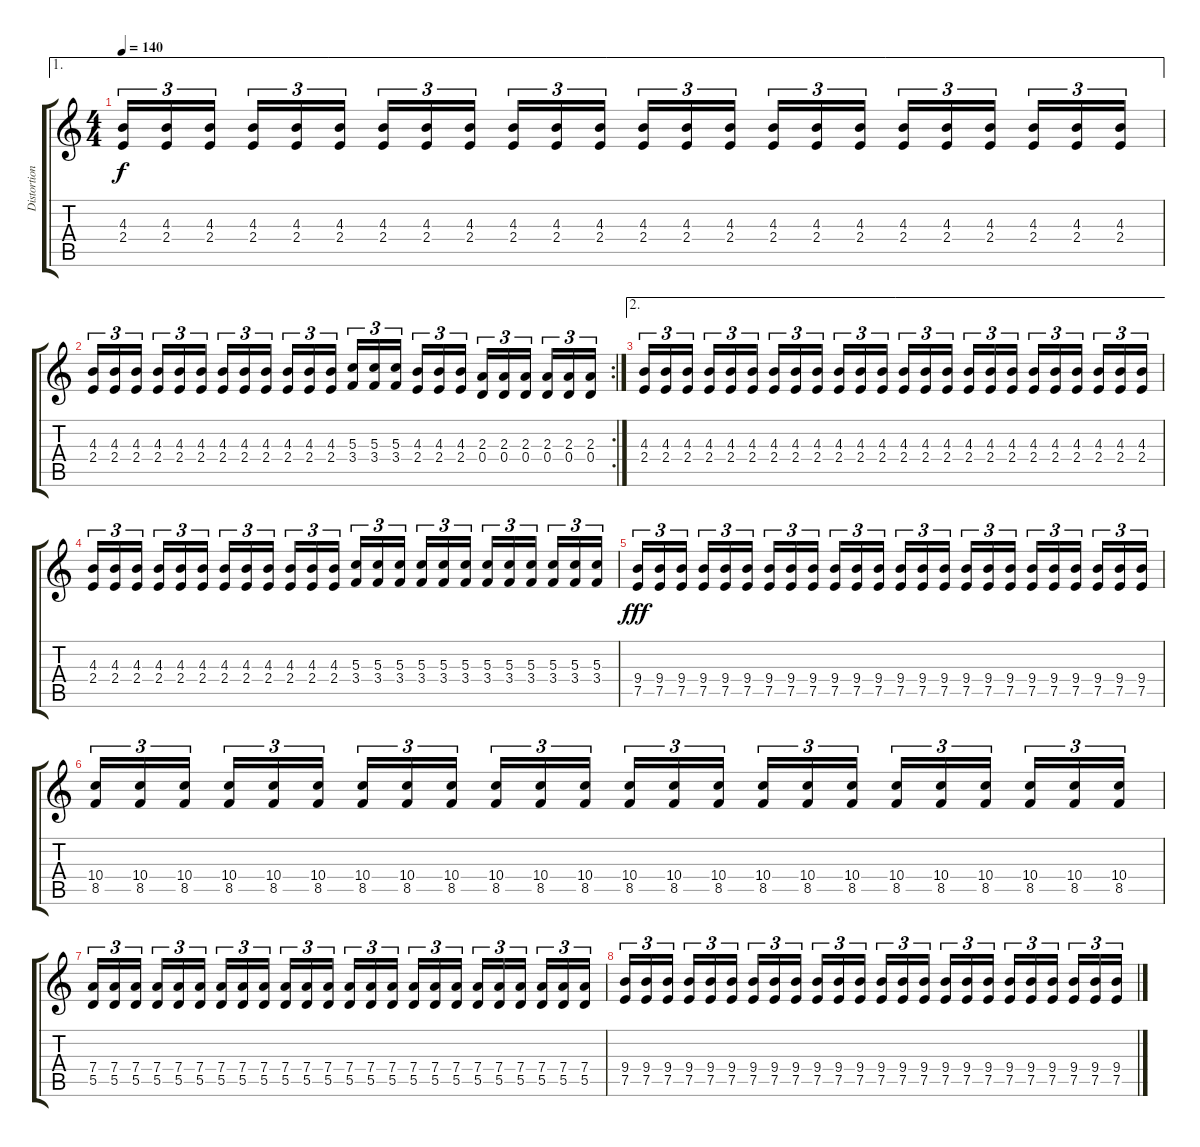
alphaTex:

\track ("Distortion guitar 1" "Distortion") {instrument distortionguitar}
\staff {score tabs}
\tuning (E4 B3 G3 D3 A2 E2) {hide}
\ae 1
\ts (4 4)
\tempo 140
\clef g2
\ks c
(4.3 2.4).16{tu (3 2) dy f} (4.3 2.4).16{tu (3 2)} (4.3 2.4).16{tu (3 2)} (4.3 2.4).16{tu (3 2)} (4.3 2.4).16{tu (3 2)} (4.3 2.4).16{tu (3 2)} (4.3 2.4).16{tu (3 2)} (4.3 2.4).16{tu (3 2)} (4.3 2.4).16{tu (3 2)} (4.3 2.4).16{tu (3 2)} (4.3 2.4).16{tu (3 2)} (4.3 2.4).16{tu (3 2)} (4.3 2.4).16{tu (3 2)} (4.3 2.4).16{tu (3 2)} (4.3 2.4).16{tu (3 2)} (4.3 2.4).16{tu (3 2)} (4.3 2.4).16{tu (3 2)} (4.3 2.4).16{tu (3 2)} (4.3 2.4).16{tu (3 2)} (4.3 2.4).16{tu (3 2)} (4.3 2.4).16{tu (3 2)} (4.3 2.4).16{tu (3 2)} (4.3 2.4).16{tu (3 2)} (4.3 2.4).16{tu (3 2)} |
\rc 2
(4.3 2.4).16{tu (3 2)} (4.3 2.4).16{tu (3 2)} (4.3 2.4).16{tu (3 2)} (4.3 2.4).16{tu (3 2)} (4.3 2.4).16{tu (3 2)} (4.3 2.4).16{tu (3 2)} (4.3 2.4).16{tu (3 2)} (4.3 2.4).16{tu (3 2)} (4.3 2.4).16{tu (3 2)} (4.3 2.4).16{tu (3 2)} (4.3 2.4).16{tu (3 2)} (4.3 2.4).16{tu (3 2)} (5.3 3.4).16{tu (3 2)} (5.3 3.4).16{tu (3 2)} (5.3 3.4).16{tu (3 2)} (4.3 2.4).16{tu (3 2)} (4.3 2.4).16{tu (3 2)} (4.3 2.4).16{tu (3 2)} (2.3 0.4).16{tu (3 2)} (2.3 0.4).16{tu (3 2)} (2.3 0.4).16{tu (3 2)} (2.3 0.4).16{tu (3 2)} (2.3 0.4).16{tu (3 2)} (2.3 0.4).16{tu (3 2)} |
\ae 2
(4.3 2.4).16{tu (3 2)} (4.3 2.4).16{tu (3 2)} (4.3 2.4).16{tu (3 2)} (4.3 2.4).16{tu (3 2)} (4.3 2.4).16{tu (3 2)} (4.3 2.4).16{tu (3 2)} (4.3 2.4).16{tu (3 2)} (4.3 2.4).16{tu (3 2)} (4.3 2.4).16{tu (3 2)} (4.3 2.4).16{tu (3 2)} (4.3 2.4).16{tu (3 2)} (4.3 2.4).16{tu (3 2)} (4.3 2.4).16{tu (3 2)} (4.3 2.4).16{tu (3 2)} (4.3 2.4).16{tu (3 2)} (4.3 2.4).16{tu (3 2)} (4.3 2.4).16{tu (3 2)} (4.3 2.4).16{tu (3 2)} (4.3 2.4).16{tu (3 2)} (4.3 2.4).16{tu (3 2)} (4.3 2.4).16{tu (3 2)} (4.3 2.4).16{tu (3 2)} (4.3 2.4).16{tu (3 2)} (4.3 2.4).16{tu (3 2)} |
(4.3 2.4).16{tu (3 2)} (4.3 2.4).16{tu (3 2)} (4.3 2.4).16{tu (3 2)} (4.3 2.4).16{tu (3 2)} (4.3 2.4).16{tu (3 2)} (4.3 2.4).16{tu (3 2)} (4.3 2.4).16{tu (3 2)} (4.3 2.4).16{tu (3 2)} (4.3 2.4).16{tu (3 2)} (4.3 2.4).16{tu (3 2)} (4.3 2.4).16{tu (3 2)} (4.3 2.4).16{tu (3 2)} (5.3 3.4).16{tu (3 2)} (5.3 3.4).16{tu (3 2)} (5.3 3.4).16{tu (3 2)} (5.3 3.4).16{tu (3 2)} (5.3 3.4).16{tu (3 2)} (5.3 3.4).16{tu (3 2)} (5.3 3.4).16{tu (3 2)} (5.3 3.4).16{tu (3 2)} (5.3 3.4).16{tu (3 2)} (5.3 3.4).16{tu (3 2)} (5.3 3.4).16{tu (3 2)} (5.3 3.4).16{tu (3 2)} |
(9.4 7.5).16{tu (3 2) dy fff} (9.4 7.5).16{tu (3 2)} (9.4 7.5).16{tu (3 2)} (9.4 7.5).16{tu (3 2)} (9.4 7.5).16{tu (3 2)} (9.4 7.5).16{tu (3 2)} (9.4 7.5).16{tu (3 2)} (9.4 7.5).16{tu (3 2)} (9.4 7.5).16{tu (3 2)} (9.4 7.5).16{tu (3 2)} (9.4 7.5).16{tu (3 2)} (9.4 7.5).16{tu (3 2)} (9.4 7.5).16{tu (3 2)} (9.4 7.5).16{tu (3 2)} (9.4 7.5).16{tu (3 2)} (9.4 7.5).16{tu (3 2)} (9.4 7.5).16{tu (3 2)} (9.4 7.5).16{tu (3 2)} (9.4 7.5).16{tu (3 2)} (9.4 7.5).16{tu (3 2)} (9.4 7.5).16{tu (3 2)} (9.4 7.5).16{tu (3 2)} (9.4 7.5).16{tu (3 2)} (9.4 7.5).16{tu (3 2)} |
(10.4 8.5).16{tu (3 2)} (10.4 8.5).16{tu (3 2)} (10.4 8.5).16{tu (3 2)} (10.4 8.5).16{tu (3 2)} (10.4 8.5).16{tu (3 2)} (10.4 8.5).16{tu (3 2)} (10.4 8.5).16{tu (3 2)} (10.4 8.5).16{tu (3 2)} (10.4 8.5).16{tu (3 2)} (10.4 8.5).16{tu (3 2)} (10.4 8.5).16{tu (3 2)} (10.4 8.5).16{tu (3 2)} (10.4 8.5).16{tu (3 2)} (10.4 8.5).16{tu (3 2)} (10.4 8.5).16{tu (3 2)} (10.4 8.5).16{tu (3 2)} (10.4 8.5).16{tu (3 2)} (10.4 8.5).16{tu (3 2)} (10.4 8.5).16{tu (3 2)} (10.4 8.5).16{tu (3 2)} (10.4 8.5).16{tu (3 2)} (10.4 8.5).16{tu (3 2)} (10.4 8.5).16{tu (3 2)} (10.4 8.5).16{tu (3 2)} |
(7.4 5.5).16{tu (3 2)} (7.4 5.5).16{tu (3 2)} (7.4 5.5).16{tu (3 2)} (7.4 5.5).16{tu (3 2)} (7.4 5.5).16{tu (3 2)} (7.4 5.5).16{tu (3 2)} (7.4 5.5).16{tu (3 2)} (7.4 5.5).16{tu (3 2)} (7.4 5.5).16{tu (3 2)} (7.4 5.5).16{tu (3 2)} (7.4 5.5).16{tu (3 2)} (7.4 5.5).16{tu (3 2)} (7.4 5.5).16{tu (3 2)} (7.4 5.5).16{tu (3 2)} (7.4 5.5).16{tu (3 2)} (7.4 5.5).16{tu (3 2)} (7.4 5.5).16{tu (3 2)} (7.4 5.5).16{tu (3 2)} (7.4 5.5).16{tu (3 2)} (7.4 5.5).16{tu (3 2)} (7.4 5.5).16{tu (3 2)} (7.4 5.5).16{tu (3 2)} (7.4 5.5).16{tu (3 2)} (7.4 5.5).16{tu (3 2)} |
(9.4 7.5).16{tu (3 2)} (9.4 7.5).16{tu (3 2)} (9.4 7.5).16{tu (3 2)} (9.4 7.5).16{tu (3 2)} (9.4 7.5).16{tu (3 2)} (9.4 7.5).16{tu (3 2)} (9.4 7.5).16{tu (3 2)} (9.4 7.5).16{tu (3 2)} (9.4 7.5).16{tu (3 2)} (9.4 7.5).16{tu (3 2)} (9.4 7.5).16{tu (3 2)} (9.4 7.5).16{tu (3 2)} (9.4 7.5).16{tu (3 2)} (9.4 7.5).16{tu (3 2)} (9.4 7.5).16{tu (3 2)} (9.4 7.5).16{tu (3 2)} (9.4 7.5).16{tu (3 2)} (9.4 7.5).16{tu (3 2)} (9.4 7.5).16{tu (3 2)} (9.4 7.5).16{tu (3 2)} (9.4 7.5).16{tu (3 2)} (9.4 7.5).16{tu (3 2)} (9.4 7.5).16{tu (3 2)} (9.4 7.5).16{tu (3 2)}
